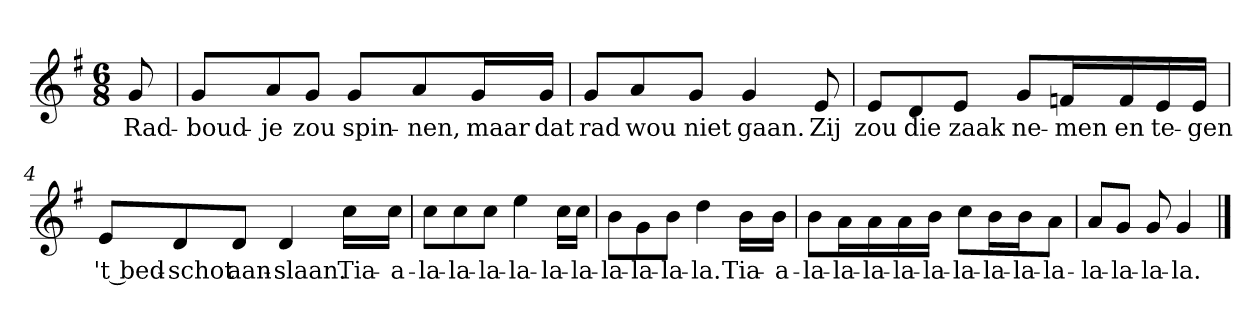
**kern	**text
*part1	*part1
*staff1	*staff1
*clefG2	*
*k[f#]	*
*G:	*
*M6/8	*
*MM120	*
=	=
8g	Rad-
=1	=1
8g/L	-boud-
8a/	-je
8g/J	zou
8g/L	spin-
8a/	-nen,
16g/L	maar
16g/JJ	dat
=2	=2
8g/L	rad
8a/	wou
8g/J	niet
4g	gaan.
8e	Zij
=3	=3
8e/L	zou
8d/	die
8e/J	zaak
8g/L	ne-
16fn/L	-men
16f/	en
16e/	te-
16e/JJ	-gen
=4	=4
8e/L	't bed-
8d/	-schot
8d/J	aan-
4d	-slaan.
16cc\LL	Tia-
16cc\JJ	-a-
=5	=5
8cc\L	-la-
8cc\	-la-
8cc\J	-la-
4ee	-la-
16cc\LL	-la-
16cc\JJ	-la-
=6	=6
8b\L	-la-
8g\	-la-
8b\J	-la-
4dd	-la.
16b\LL	Tia-
16b\JJ	-a-
=7	=7
8b\L	-la-
16a\L	-la-
16a\	-la-
16a\	-la-
16b\JJ	-la-
8cc\L	-la-
16b\L	-la-
16b\J	-la-
8a\J	-la-
=8	=8
8a/L	-la-
8g/J	-la-
8g	-la-
4g	-la.
==	==
*-	*-
